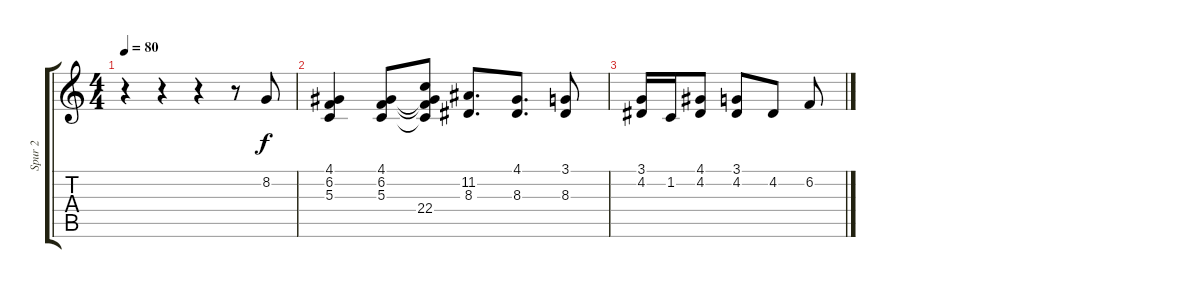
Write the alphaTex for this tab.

\track ("Spur 2" "Spur 2") {instrument acousticgrandpiano}
\staff {score tabs}
\tuning (E4 B3 G3 D3 A2 E2) {hide}
\ts (4 4)
\tempo 80
\clef g2
\ks c
r.4{dy f instrument acousticgrandpiano} r.4 r.4 r.8 8.2.8 |
(4.1 6.2 5.3).4 (4.1 6.2 5.3).8 (4.1{t} 6.2{t} 5.3{t} 22.4).8 (11.2 8.3).8{d} (4.1 8.3).8{d} (3.1 8.3).8 |
(3.1 4.2).16 1.2.16 (4.1 4.2).8 (3.1 4.2).8 4.2.8 6.2.8
